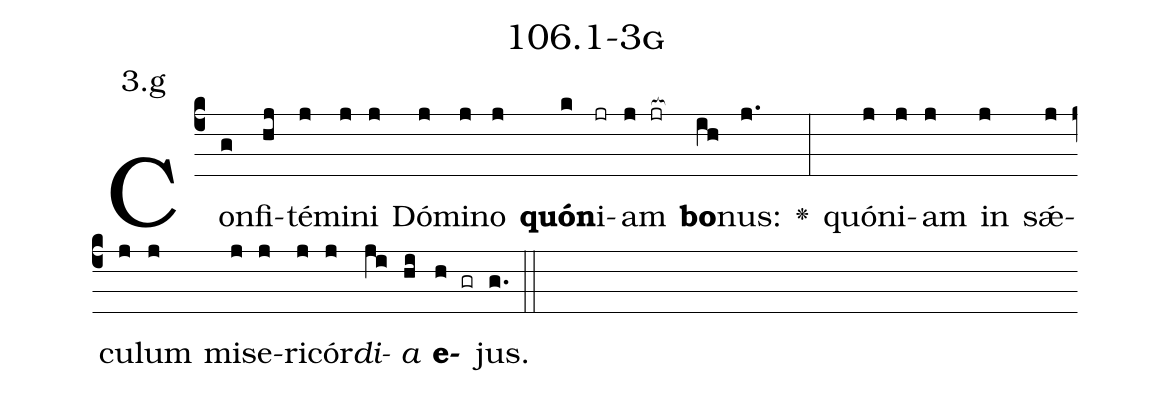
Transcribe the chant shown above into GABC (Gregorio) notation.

name: 106.1-3g;
annotation: 3.g;
%%
(c4)Con(g)fi(hj)té(j)mi(j)ni(j) Dó(j)mi(j)no(j) <b>quón</b>(k)i(jr)am(j jr[ocb:1{]) <b>bo</b>(ih[ocb:0}])nus:(j.) <v>\greheightstar</v>(:) quón(j)i(j)am(j) in(j) sǽ(j)cu(j)lum(j) mi(j)se(j)ri(j)cór(j)<i>di</i>(ji)<i>a</i>(hi) <b>e</b>(h gr)jus.(g.) (::)


%E(j) u(j) o(ji) u(hi) a(h) e.(g.) (::)
